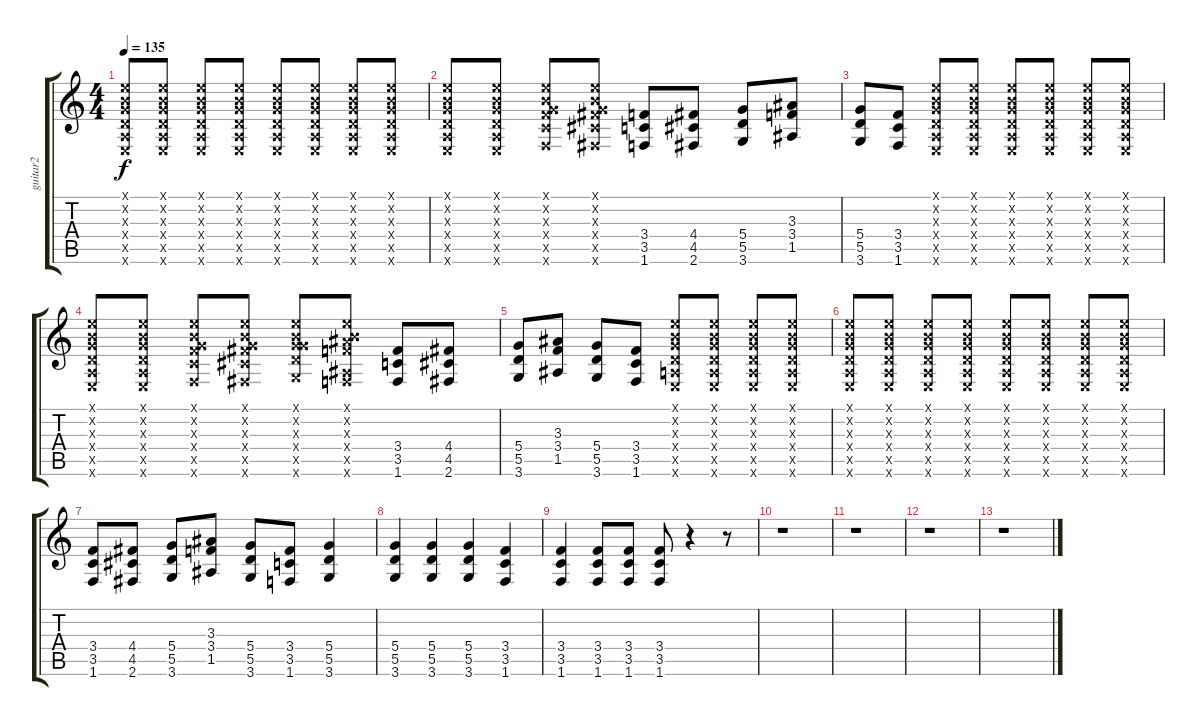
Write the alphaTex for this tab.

\track ("guitar2" "guitar2") {instrument distortionguitar}
\staff {score tabs}
\tuning (E4 B3 G3 D3 A2 E2) {hide}
\ts (4 4)
\tempo 135
\clef g2
\ks c
(0.1{x} 0.2{x} 0.3{x} 0.4{x} 0.5{x} 0.6{x}).8{dy f} (0.1{x} 0.2{x} 0.3{x} 0.4{x} 0.5{x} 0.6{x}).8 (0.1{x} 0.2{x} 0.3{x} 0.4{x} 0.5{x} 0.6{x}).8 (0.1{x} 0.2{x} 0.3{x} 0.4{x} 0.5{x} 0.6{x}).8 (0.1{x} 0.2{x} 0.3{x} 0.4{x} 0.5{x} 0.6{x}).8 (0.1{x} 0.2{x} 0.3{x} 0.4{x} 0.5{x} 0.6{x}).8 (0.1{x} 0.2{x} 0.3{x} 0.4{x} 0.5{x} 0.6{x}).8 (0.1{x} 0.2{x} 0.3{x} 0.4{x} 0.5{x} 0.6{x}).8 |
(0.1{x} 0.2{x} 0.3{x} 0.4{x} 0.5{x} 0.6{x}).8 (0.1{x} 0.2{x} 0.3{x} 0.4{x} 0.5{x} 0.6{x}).8 (0.1{x} 0.2{x} 0.3{x} 3.4{x} 3.5{x} 1.6{x}).8 (0.1{x} 0.2{x} 0.3{x} 4.4{x} 4.5{x} 2.6{x}).8 (3.4 3.5 1.6).8 (4.4 4.5 2.6).8 (5.4 5.5 3.6).8 (3.3 3.4 1.5).8 |
(5.4 5.5 3.6).8 (3.4 3.5 1.6).8 (0.1{x} 0.2{x} 0.3{x} 0.4{x} 0.5{x} 0.6{x}).8 (0.1{x} 0.2{x} 0.3{x} 0.4{x} 0.5{x} 0.6{x}).8 (0.1{x} 0.2{x} 0.3{x} 0.4{x} 0.5{x} 0.6{x}).8 (0.1{x} 0.2{x} 0.3{x} 0.4{x} 0.5{x} 0.6{x}).8 (0.1{x} 0.2{x} 0.3{x} 0.4{x} 0.5{x} 0.6{x}).8 (0.1{x} 0.2{x} 0.3{x} 0.4{x} 0.5{x} 0.6{x}).8 |
(0.1{x} 0.2{x} 0.3{x} 0.4{x} 0.5{x} 0.6{x}).8 (0.1{x} 0.2{x} 0.3{x} 0.4{x} 0.5{x} 0.6{x}).8 (0.1{x} 0.2{x} 0.3{x} 3.4{x} 3.5{x} 1.6{x}).8 (0.1{x} 0.2{x} 0.3{x} 4.4{x} 4.5{x} 2.6{x}).8 (0.1{x} 0.2{x} 0.3{x} 5.4{x} 5.5{x} 3.6{x}).8 (0.1{x} 0.2{x} 3.3{x} 3.4{x} 1.5{x} 1.6{x}).8 (3.4 3.5 1.6).8 (4.4 4.5 2.6).8 |
(5.4 5.5 3.6).8 (3.3 3.4 1.5).8 (5.4 5.5 3.6).8 (3.4 3.5 1.6).8 (0.1{x} 0.2{x} 0.3{x} 0.4{x} 0.5{x} 0.6{x}).8 (0.1{x} 0.2{x} 0.3{x} 0.4{x} 0.5{x} 0.6{x}).8 (0.1{x} 0.2{x} 0.3{x} 0.4{x} 0.5{x} 0.6{x}).8 (0.1{x} 0.2{x} 0.3{x} 0.4{x} 0.5{x} 0.6{x}).8 |
(0.1{x} 0.2{x} 0.3{x} 0.4{x} 0.5{x} 0.6{x}).8 (0.1{x} 0.2{x} 0.3{x} 0.4{x} 0.5{x} 0.6{x}).8 (0.1{x} 0.2{x} 0.3{x} 0.4{x} 0.5{x} 0.6{x}).8 (0.1{x} 0.2{x} 0.3{x} 0.4{x} 0.5{x} 0.6{x}).8 (0.1{x} 0.2{x} 0.3{x} 0.4{x} 0.5{x} 0.6{x}).8 (0.1{x} 0.2{x} 0.3{x} 0.4{x} 0.5{x} 0.6{x}).8 (0.1{x} 0.2{x} 0.3{x} 0.4{x} 0.5{x} 0.6{x}).8 (0.1{x} 0.2{x} 0.3{x} 0.4{x} 0.5{x} 0.6{x}).8 |
(3.4 3.5 1.6).8 (4.4 4.5 2.6).8 (5.4 5.5 3.6).8 (3.3 3.4 1.5).8 (5.4 5.5 3.6).8 (3.4 3.5 1.6).8 (5.4 5.5 3.6).4 |
(5.4 5.5 3.6).4 (5.4 5.5 3.6).4 (5.4 5.5 3.6).4 (3.4 3.5 1.6).4 |
(3.4 3.5 1.6).4 (3.4 3.5 1.6).8 (3.4 3.5 1.6).8 (3.4 3.5 1.6).8 r.4 r.8 |
r.1 |
r.1 |
r.1 |
r.1
